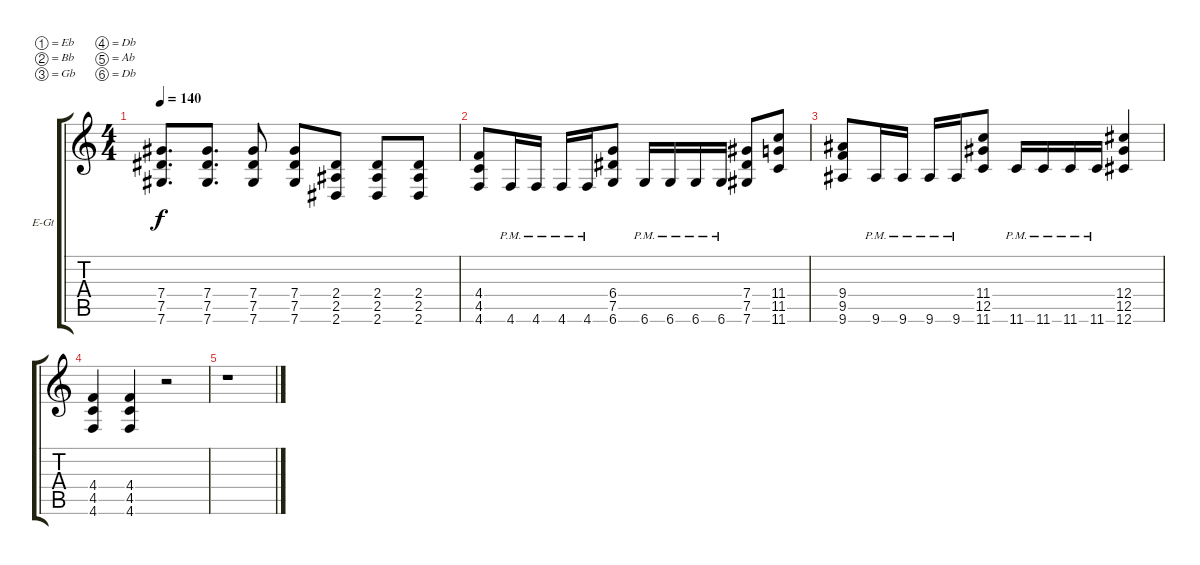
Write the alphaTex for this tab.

\defaultSystemsLayout 4
\bracketExtendMode groupsimilarinstruments
\firstSystemTrackNameOrientation horizontal
\otherSystemsTrackNameOrientation horizontal
\track ("Rhythm - Josh" "E-Gt") {instrument distortionguitar}
\staff {score tabs}
\tuning (Eb4 Bb3 Gb3 Db3 Ab2 Db2)
\ts (4 4)
\tempo 140
\clef g2
\ks c
(7.6 7.5 7.4).8{d dy f} (7.4 7.6 7.5).8{d} (7.6 7.5 7.4).8 (7.6 7.5 7.4).8 (2.6 2.5 2.4).8 (2.6 2.5 2.4).8 (2.6 2.5 2.4).8 |
(4.6 4.5 4.4).8 4.6{pm}.16 4.6{pm}.16 4.6{pm}.16 4.6{pm}.16 (6.6 7.5 6.4).8 6.6{pm}.16 6.6{pm}.16 6.6{pm}.16 6.6{pm}.16 (7.6 7.5 7.4).8 (11.4 11.5 11.6).8 |
(9.6 9.5 9.4).8 9.6{pm}.16 9.6{pm}.16 9.6{pm}.16 9.6{pm}.16 (11.6 12.5 11.4).8 11.6{pm}.16 11.6{pm}.16 11.6{pm}.16 11.6{pm}.16 (12.6 12.5 12.4).4 |
(4.6 4.5 4.4).4 (4.6 4.5 4.4).4 r.2 |
r.1
